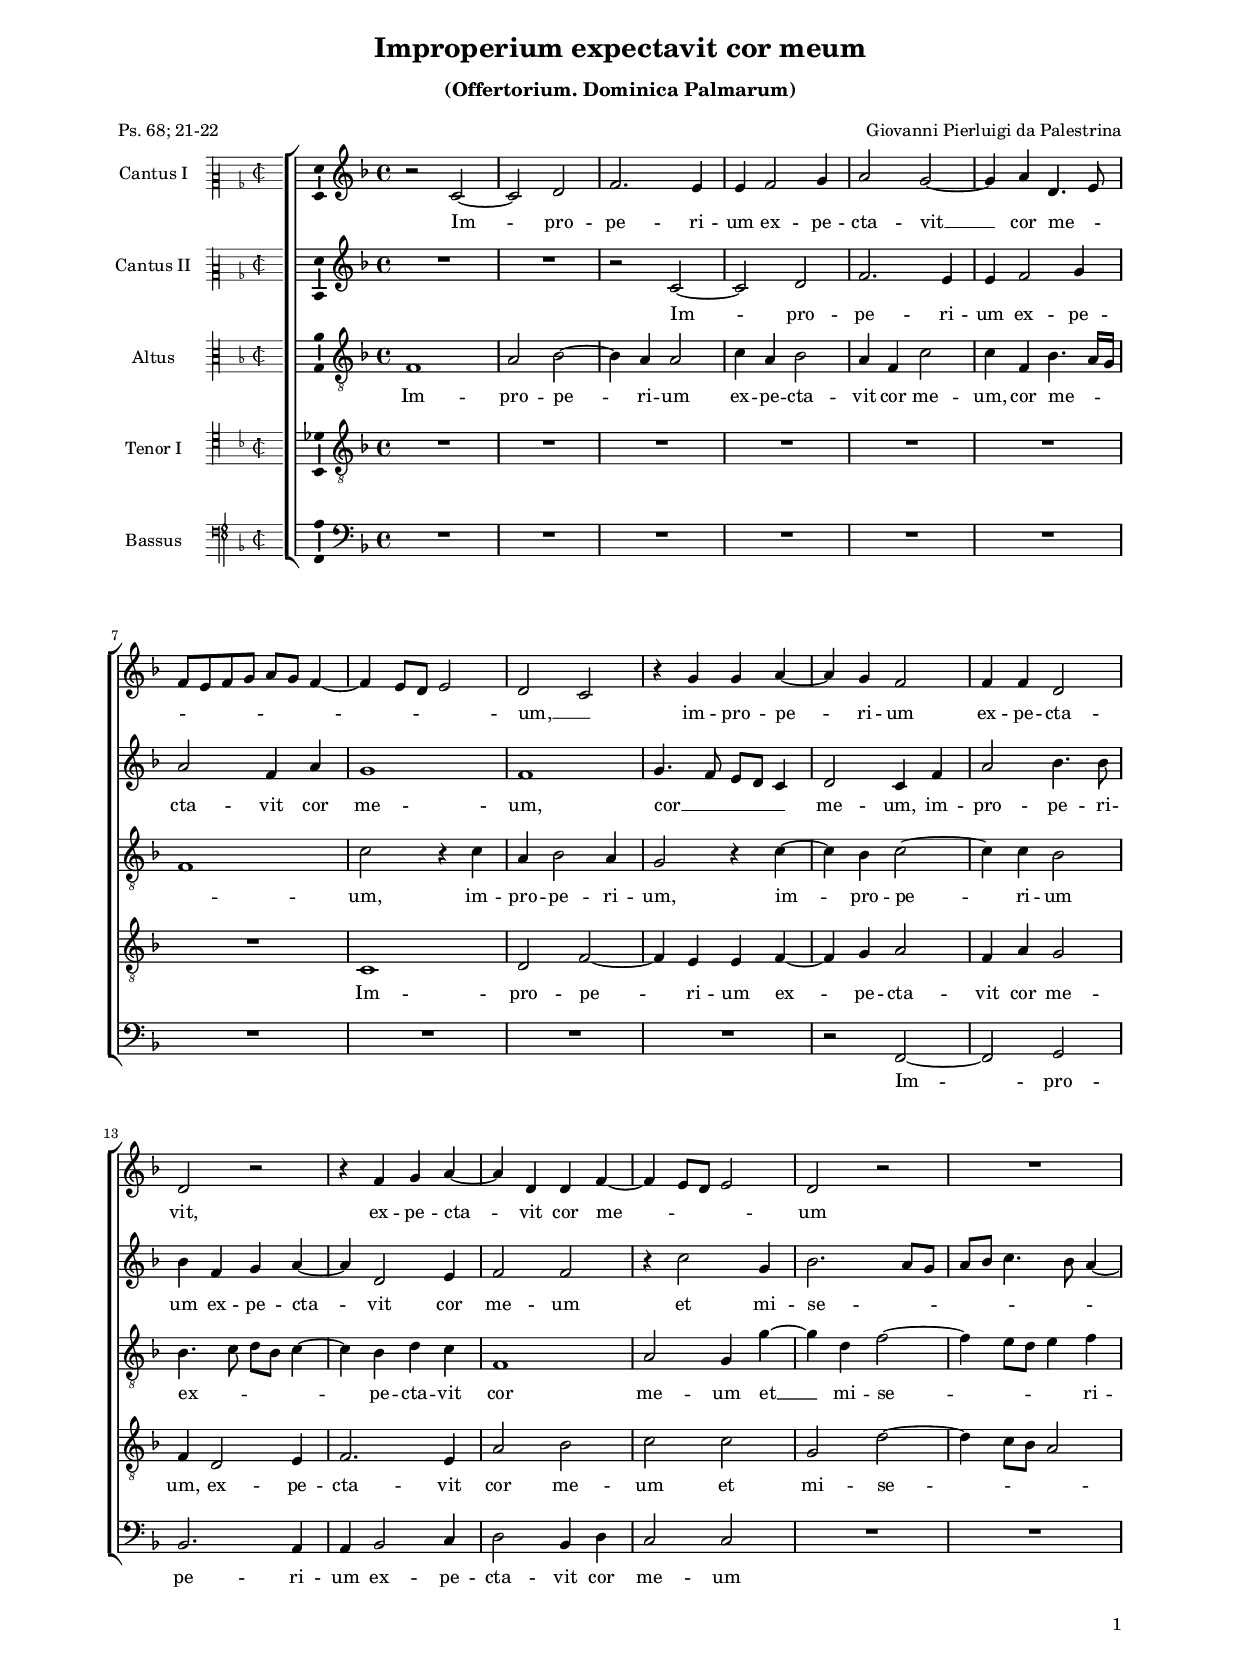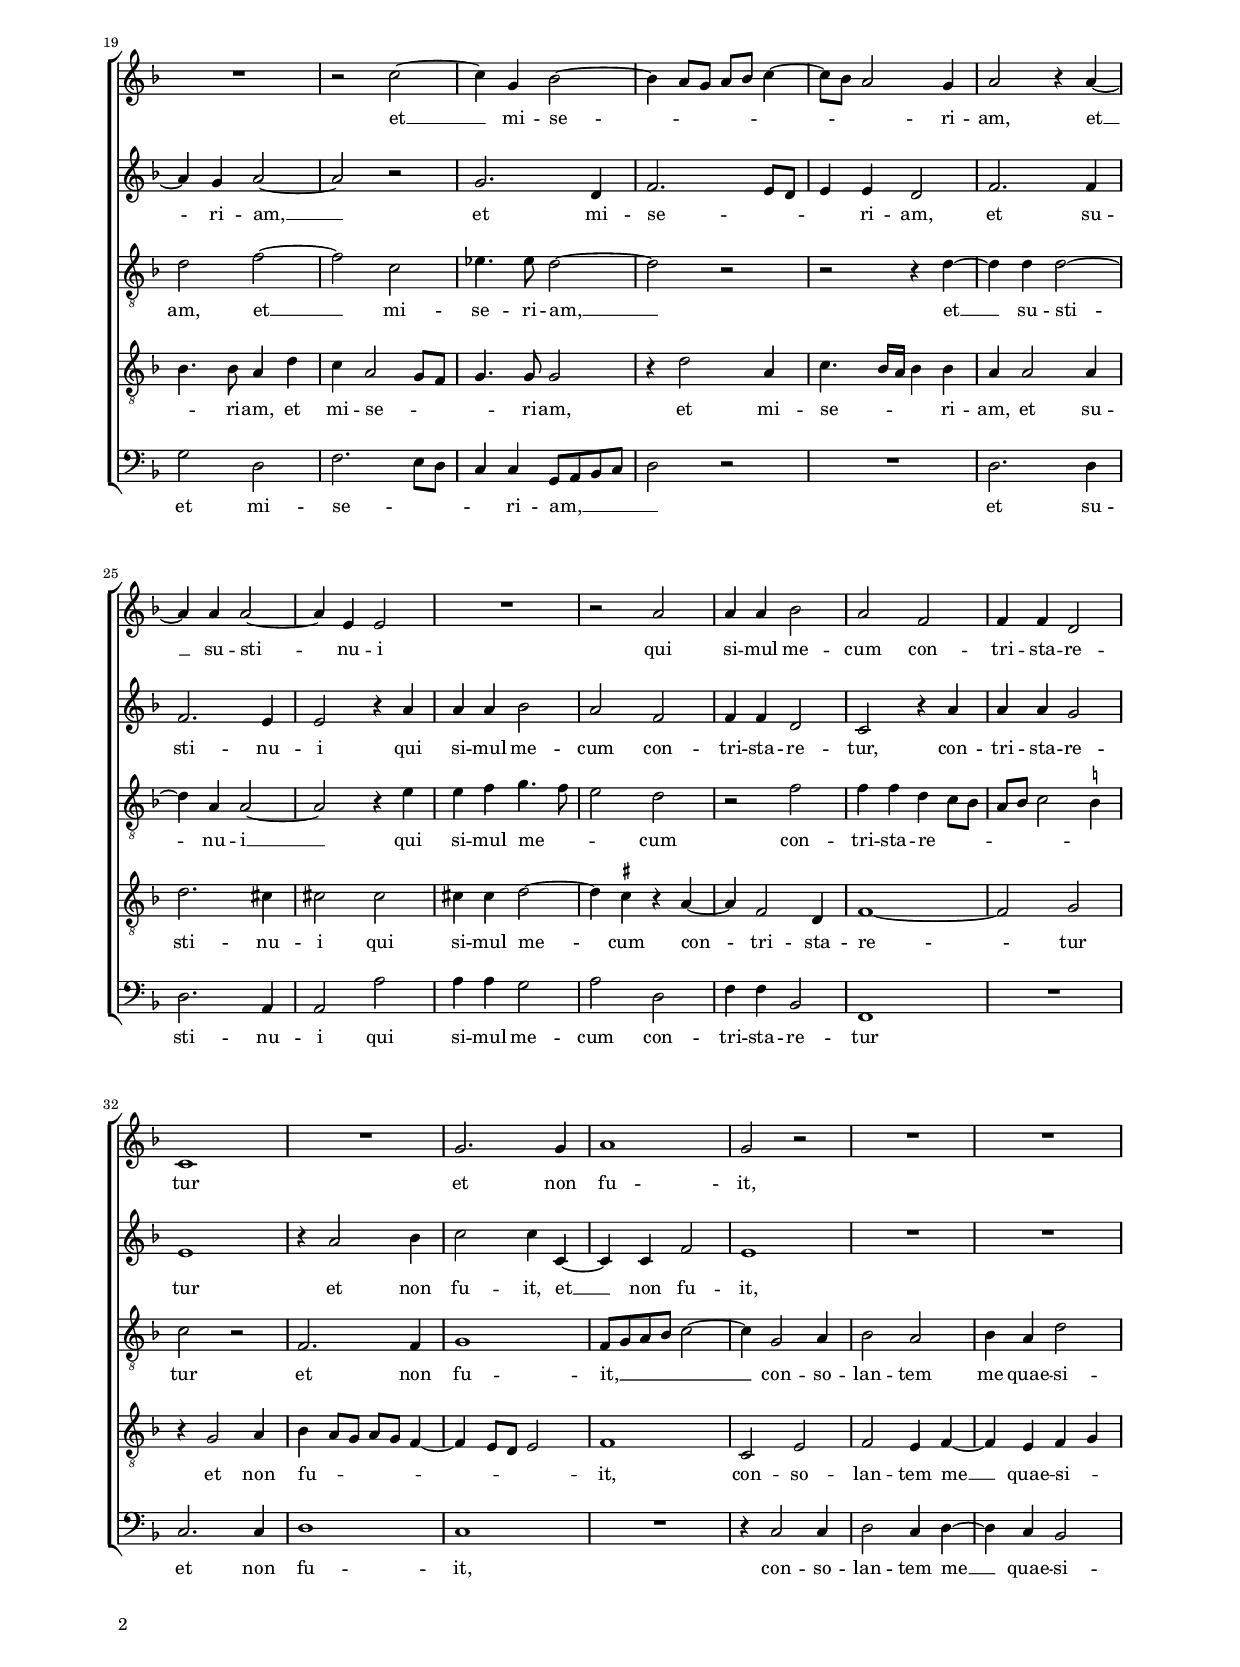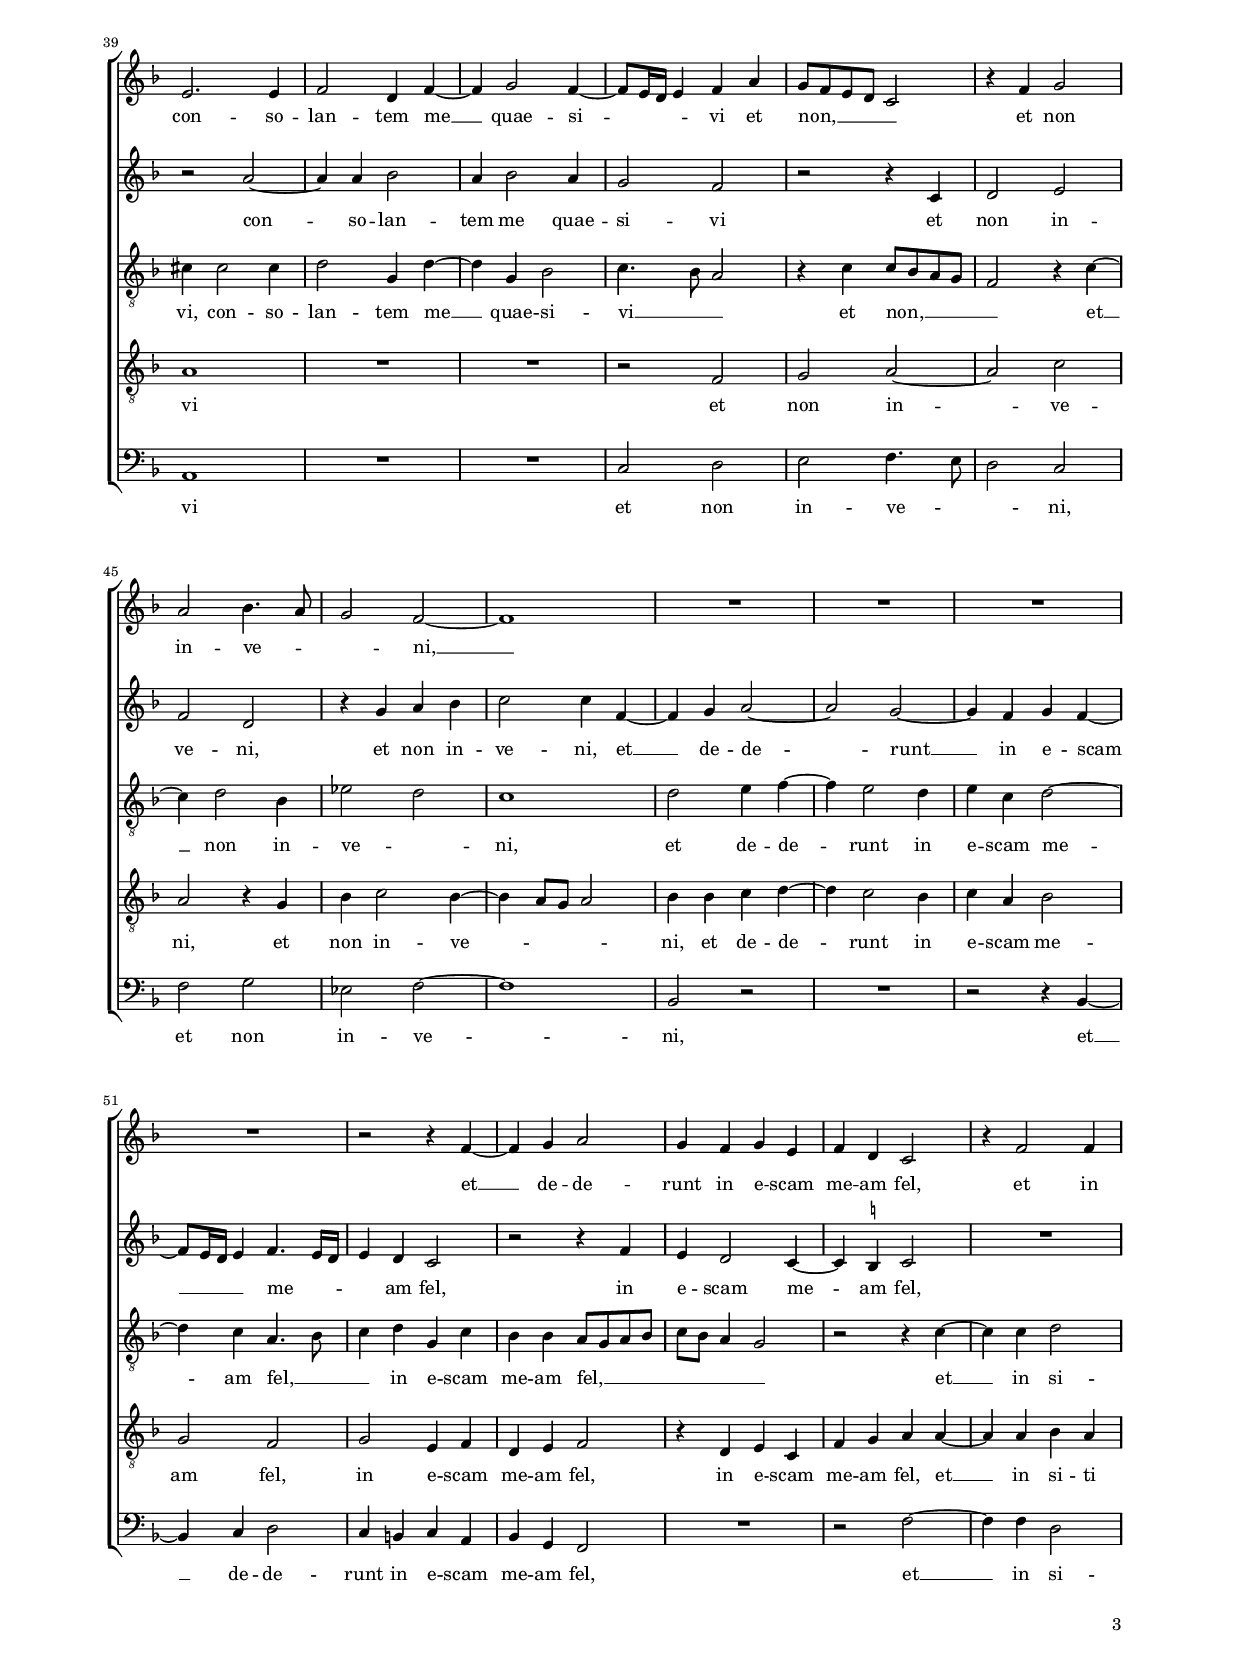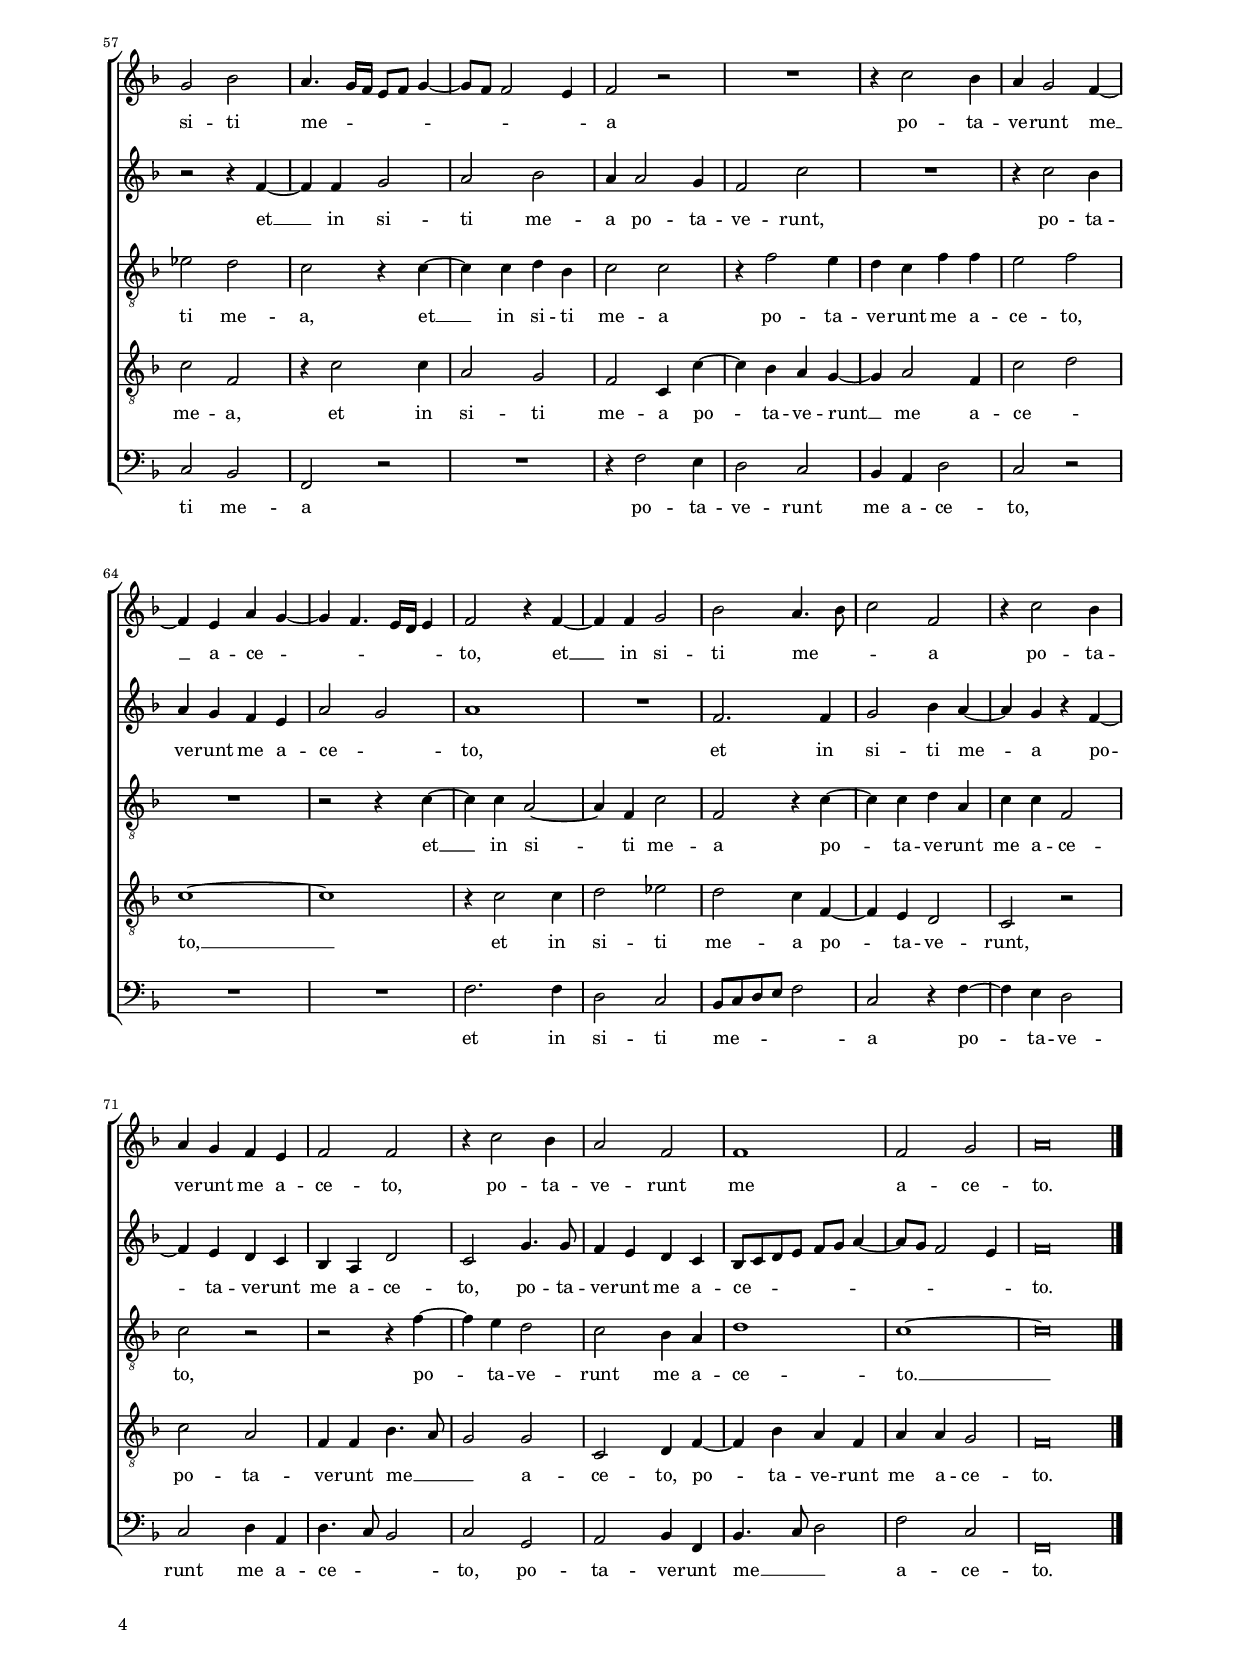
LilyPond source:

\header
{
	title="Improperium expectavit cor meum"
	subtitle=\markup { \column { \vspace #0.5 "(Offertorium. Dominica Palmarum)" \transparent "x" } }
	composer="Giovanni Pierluigi da Palestrina"
	poet="Ps. 68; 21-22"
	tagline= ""
}

\version "2.24.1"
\language deutsch
#(set-global-staff-size 15)
% #(set-default-paper-size "letter")
#(ly:set-option 'point-and-click #f)




	ficta = { \once \set suggestAccidentals = ##t }

	forget = #(define-music-function (music) (ly:music?) #{
		\accidentalStyle forget
		$music
		\accidentalStyle default
		#})

    
\paper
	{
	top-margin = 1.6 \cm
	bottom-margin = 1 \cm
	left-margin = 2 \cm
	right-margin = 2 \cm
	ragged-bottom = ##f
	ragged-last-bottom = ##f
	print-page-number = ##f
	system-system-spacing = #'((basic-distance . 17) (minimum-distance . 14) (padding . 5) (strechability . 150))
	oddFooterMarkup=\markup   \fill-line { "" \fromproperty #'page:page-number-string }
	evenFooterMarkup=\markup  \fill-line { \fromproperty #'page:page-number-string "" }
	last-bottom-spacing = #'((basic-distance . 12) (minimum-distance . 7) (padding . 4))
	systems-per-page = 3
	page-count = 4
%	min-systems-per-page = 3
	}

	
global = {
	\key f \major
	\time 4/4
	\set Score.tempoHideNote = ##t
	\tempo 4 = 100
	\skip 1*76
	\set Score.measureLength = #(ly:make-moment 2/1)
	\skip 1*2 \bar "|."
	}
    

incipitcantus = \relative c' {
    \time 2/2
    \clef "petrucci-c2"
    \key f \major
    }
    
incipitcantusVoice = <<
    \new MensuralVoice <<
        { s1 \noBreak }
        \incipitcantus
    >>
    >>
	
incipitquintus = \relative c' {
    \time 2/2
    \clef "petrucci-c2"
    \key f \major
    }
    
incipitquintusVoice = <<
    \new MensuralVoice <<
        { s1 \noBreak }
        \incipitquintus
    >>
    >>    
    
incipitaltus = \relative c' {
    \time 2/2
    \clef "petrucci-c3"
    \key f \major
    s4 \bar ""
    }
    
incipitaltusVoice = <<
    \new MensuralVoice <<
        { s1 \noBreak }
        \incipitaltus
    >>
    >>
    
incipittenor = \relative c' {
    \time 2/2
    \clef "petrucci-c4"
    \key f \major
    }
    
incipittenorVoice = <<
    \new MensuralVoice <<
        { s1 \noBreak }
        \incipittenor
    >>
    >>
    
    
incipitbassus= \relative c {
    \time 2/2
    \clef "petrucci-f4"
    \key f \major
    }
    
incipitbassusVoice = <<
    \new MensuralVoice <<
        { s1 \noBreak }
        \incipitbassus
    >>
    >>


cantus =  \relative c''
	{
	r2 c,~
	c2 d
	f2. e4
	e4 f2 g4
%5
	a2 g~ |
	g4 a d,4. e8
	f8 e f g a g f4~
	f4 e8 d e2
	d2 c
%10
	r4 g' g a~ |
	a4 g f2
	f4 f d2
	d2 r
	r4 f g a~
%15
	a4 d, d f~ |
	f4 e8 d e2
	d2 r
	R1
	R1
%20
	r2 c'~ |
	c4 g b2~
	b4 a8 g a b c4~
	c8 b a2 g4
	a2 r4 a~
%25
	a4 a a2~ |
	a4 e e2
	R1
	r2 a
	a4 a b2
%30
	a2 f |
	f4 f d2
	c1
	R1
	g'2. g4
%35
	a1 |
	g2 r
	R1
	R1
	e2. e4
%40
	f2 d4 f~ |
	f4 g2 f4~
	f8 e16 d e4 f a
	g8 f e d c2
	r4 f g2
%45
	a2 b4. a8 |
	g2 f~
	f1
	R1
	R1
%50
	R1 |
	R1
	r2 r4 f~
	f4 g a2
	g4 f g e
%55
	f4 d c2 |
	r4 f2 f4
	g2 b
	a4. g16 f e8 f g4~
	g8 f f2 e4
%60
	f2 r |
	R1
	r4 c'2 b4
	a4 g2 f4~
	f4 e a g~
%65
	g4 f4. e16 d e4 |
	f2 r4 f~
	f4 f g2
	b2 a4. b8
	c2 f,
%70
	r4 c'2 b4 |
	a4 g f e
	f2 f
	r4 c'2 b4
	a2 f
%75
	f1 |
	f2 g
	a\breve |
	}


quintus =  \relative c''
	{
	R1
	R1
	r2 c,~
	c2 d
%5
	f2. e4 |
	e4 f2 g4
	a2 f4 a
	g1
	f1
%10
	g4. f8 e8 d c4 |
	d2 c4 f
	a2 b4. b8
	b4 f g a~
	a4 d,2 e4
%15
	f2 f |
	r4 c'2 g4
	b2. a8 g
	a8 b c4. b8 a4~
	a4 g a2~
%20
	a2 r |
	g2. d4
	f2. e8 d
	e4 e d2
	f2. f4
%25
	f2. e4 |
	e2 r4 a
	a4 a b2
	a2 f
	f4 f d2
%30
	c2 r4 a' |
	a4 a g2
	e1
	r4 a2 b4
	c2 c4 c,~
%35
	c4 c f2 |
	e1
	R1
	R1
	r2 a~
%40
	a4 a b2 |
	a4 b2 a4
	g2 f
	r2 r4 c
	d2 e
%45
	f2 d |
	r4 g a b
	c2 c4 f,~
	f4 g a2~
	a2 g~
%50
	g4 f g f~ |
	f8 e16 d e4 f4. e16 d
	e4 d c2
	r2 r4 f
	e4 d2 c4~
%55
	c4 \ficta h c2 |
	R1
	r2 r4 f~
	f4 f g2
	a2 b
%60
	a4 a2 g4 |
	f2 c'
	R1
	r4 c2 b4
	a4 g f e
%65
	a2 g |
	a1
	R1
	f2. f4
	g2 b4 a~
%70
	a4 g r f~ |
	f4 e d c
	b4 a d2
	c2 g'4. g8
	f4 e d c
%75
	b8 c d e f g a4~ |
	a8 g f2 e4
	f\breve |
	}


altus =  \relative c'
	{
	f,1
	a2 b~
	b4 a a2
	c4 a b2
%5
	a4 f c'2 |
	c4 f, b4. a16 g
	f1
	c'2 r4 c
	a4 b2 a4
%10
	g2 r4 c~ |
	c4 b c2~
	c4 c b2
	b4. c8 d b c4~
	c4 b d c
%15
	f,1 |
	a2 g4 g'~
	g4 d f2~
	f4 e8 d e4 f
	d2 f~
%20
	f2 c |
	es4. es8 d2~
	d2 r
	r2 r4 d~
	d4 d d2~
%25
	d4 a a2~ |
	a2 r4 e'
	e4 f g4. f8
	e2 d
	r2 f
%30
	f4 f d c8 b |
	a8 b c2 \ficta h4
	c2 r
	f,2. f4
	g1
%35
	f8 g a b c2~ |
	c4 g2 a4
	b2 a
	b4 a d2
	cis4 cis2 cis4
%40
	d2 g,4 d'~ |
	d4 g, b2
	c4. b8 a2
	r4 c c8 b a g
	f2 r4 c'~
%45
	c4 d2 b4 |
	es2 d
	c1
	d2 e4 f~
	f4 e2 d4
%50
	e4 c d2~ |
	d4 c a4. b8
	c4 d g, c
	b4 b a8 g a b
	c8 b a4 g2
%55
	r2 r4 c~ |
	c4 c d2
	es2 d
	c2 r4 c~
	c4 c d b
%60
	c2 c |
	r4 f2 e4
	d4 c f f
	e2 f
	R1
%65
	r2 r4 c~ |
	c4 c a2~
	a4 f c'2
	f,2 r4 c'~
	c4 c d a
%70
	c4 c f,2 |
	c'2 r
	r2 r4 f~
	f4 e d2
	c2 b4 a
%75
	d1 |
	c1~
	c\breve |
	}


tenor  =  \relative c'
	{
	R1
	R1
	R1
	R1
%5
	R1 |
	R1
	R1
	c,1
	d2 f~
%10
	f4 e e f~
	f4 g a2 |
	f4 a g2
	f4 d2 e4
	f2. e4
%15
	a2 b
	c2 c |
	g2 d'~	
	d4 c8 b a2
	b4. b8 a4 d
%20
	c4 a2 g8 f |
	g4. g8 g2
	r4 d'2 a4
	c4. b16 a b4 b
	a4 a2 a4
%25
	d2. cis4 |
	cis2 cis
	cis4 cis d2~
	d4 \ficta cis r a~
	a4 f2 d4
%30
	f1~ |
	f2 g
	r4 g2 a4
	b4 a8 g a g f4~
	f4 e8 d e2
%35
	f1 |
	c2 e
	f2 e4 f~
	f4 e f g
	a1
%40
	R1 |
	R1
	r2 f
	g2 a~
	a2 c
%45
	a2 r4 g |
	b4 c2 b4~
	b4 a8 g a2
	b4 b c d~
	d4 c2 b4
%50
	c4 a b2 |
	g2 f
	g2 e4 f
	d4 e f2
	r4 d e c
%55
	f4 g a a~ |
	a4 a b a
	c2 f,
	r4 c'2 c4
	a2 g
%60
	f2 c4 c'~ |
	c4 b a g~
	g4 a2 f4
	c'2 d
	c1~
%65
	c1 |
	r4 c2 c4
	d2 es
	d2 c4 f,~
	f4 e d2
%70
	c2 r |
	c'2 a
	f4 f b4. a8
	g2 g
	c,2 d4 f~
%75
	f4 b a f |
	a4 a g2
	f\breve |
	}


bassus  =  \relative c
	{
	R1
	R1
	R1
	R1
%5
	R1 |
	R1
	R1
	R1
	R1
%10
	R1 |
	r2 f,~
	f2 g
	b2. a4
	a4 b2 c4
%15
	d2 b4 d |
	c2 c
	R1
	R1
	g'2 d
%20
	f2. e8 d |
	c4 c g8 a b c
	d2 r
	R1
	d2. d4
%25
	d2. a4 |
	a2 a'
	a4 a g2
	a2 d,
	f4 f b,2
%30
	f1 |
	R1
	c'2. c4
	d1
	c1
%35
	R1 |
	r4 c2 c4
	d2 c4 d~
	d4 c b2
	a1
%40
	R1 |
	R1
	c2 d
	e2 f4. e8
	d2 c
%45
	f2 g |
	es2 f~
	f1
	b,2 r
	R1
%50
	r2 r4 b~ |
	b4 c d2
	c4 h c a
	b4 g f2
	R1
%55
	r2 f'~ |
	f4 f d2
	c2 b
	f2 r
	R1
%60
	r4 f'2 e4 |
	d2 c
	b4 a d2
	c2 r
	R1
%65
	R1 |
	f2. f4
	d2 c
	b8 c d e f2
	c2 r4 f~
%70
	f4 e d2 |
	c2 d4 a
	d4. c8 b2
	c2 g
	a2 b4 f
%75
	b4. c8 d2 |
	f2 c
	f,\breve |
	}


lyricscantus = \lyricmode {
	Im -- pro -- pe -- ri -- um ex -- pe -- cta -- vit __ cor me -- _ _ _ _ _ _ _ _ _ _ _ um, __ _
	im -- pro -- pe -- ri -- um ex -- pe -- cta -- vit,
	ex -- pe -- cta -- vit cor me -- _ _ _ um
	et __ mi -- se -- _ _ _ _ _ _ _ ri -- am,
	et __ su -- sti -- nu -- i qui si -- mul me -- cum con -- tri -- sta -- re -- tur
	et non fu -- it,
	con -- so -- lan -- tem me __ quae -- si -- _ _ _ vi et non, __ _ _ _ _
	et non in -- ve -- _ _ ni, __
	et __ de -- de -- runt in e -- scam me -- am fel,
	et in si -- ti me -- _ _ _ _ _ _ _ _ a po -- ta -- ve -- runt me __ a -- ce -- _ _ _ _ _ to,
	et __ in si -- ti me -- _ _ a po -- ta -- ve -- runt me a -- ce -- to,
	po -- ta -- ve -- runt me a -- ce -- to.
	}


lyricsquintus = \lyricmode {
	Im -- pro -- pe -- ri -- um ex -- pe -- cta -- vit cor me -- um,
	cor __ _ _ _ _ me -- um,
	im -- pro -- pe -- ri -- um ex -- pe -- cta -- vit cor me -- um
	et mi -- se -- _ _ _ _ _ _ _ ri -- am, __
	et mi -- se -- _ _ _ ri -- am,
	et su -- sti -- nu -- i qui si -- mul me -- cum con -- tri -- sta -- re -- tur,
	con -- tri -- sta -- re -- tur
	et non fu -- it,
	et __ non fu -- it,
	con -- so -- lan -- tem me quae -- si -- vi et non in -- ve -- ni,
	et non in -- ve -- ni,
	et __ de -- de -- runt __ in e -- scam __ _ _ _ me -- _ _ _ am fel,
	in e -- scam me -- am fel,
	et __ in si -- ti me -- a po -- ta -- ve -- runt,
	po -- ta -- ve -- runt me a -- ce -- _ to,
	et in si -- ti me -- a po -- ta -- ve -- runt me a -- ce -- to,
	po -- ta -- ve -- runt me a -- ce -- _ _ _ _ _ _ _ _ _ to.
	}


lyricsaltus = \lyricmode {
	Im -- pro -- pe -- ri -- um ex -- pe -- cta -- vit cor me -- um,
	cor me -- _ _ _ um,
	im -- pro -- pe -- ri -- um,
	im -- pro -- pe -- ri -- um ex -- _ _ _ _ pe -- cta -- vit cor me -- um
	et __ mi -- se -- _ _ _ ri -- am,
	et __ mi -- se -- ri -- am, __
	et __ su -- sti -- nu -- i __ qui si -- mul me -- _ _ cum con -- tri -- sta -- re -- _ _ _ _ _ _ tur
	et non fu -- it, __ _ _ _ _
	con -- so -- lan -- tem me quae -- si -- vi,
	con -- so -- lan -- tem me __ quae -- si -- vi __ _ _ et non, __ _ _ _ _
	et __ non in -- ve -- _ ni,
	et de -- de -- runt in e -- scam me -- am fel, __ _ _ 
	in e -- scam me -- am fel, __ _ _ _ _ _ _ _ 
	et __ in si -- ti me -- a,
	et __ in si -- ti me -- a po -- ta -- ve -- runt me a -- ce -- to,
	et __ in si -- ti me -- a po -- ta -- ve -- runt me a -- ce -- to,
	po -- ta -- ve -- runt me a -- ce -- to. __
	}


lyricstenor = \lyricmode {
	Im -- pro -- pe -- ri -- um ex -- pe -- cta -- vit cor me -- um,
	ex -- pe -- cta -- vit cor me -- um
	et mi -- se -- _ _ _ _ ri -- am,
	et mi -- se -- _ _ _ ri -- am,
	et mi -- se -- _ _ _ ri -- am,
	et su -- sti -- nu -- i qui si -- mul me -- cum con -- tri -- sta -- re -- tur
	et non fu -- _ _ _ _ _ _ _ _ it,
	con -- so -- lan -- tem me __ quae -- si -- _ vi et non in -- ve -- ni,
	et non in -- ve -- _ _ _ ni,
	et de -- de -- runt in e -- scam me -- am fel,
	in e -- scam me -- am fel,
	in e -- scam me -- am fel,
	et __ in si -- ti me -- a,
	et in si -- ti me -- a po -- ta -- ve -- runt __ me a -- ce -- _ to, __
	et in si -- ti me -- a po -- ta -- ve -- runt,
	po -- ta -- ve -- runt me __ _ _ a -- ce -- to,
	po -- ta -- ve -- runt me a -- ce -- to.
	}


lyricsbassus = \lyricmode {
	Im -- pro -- pe -- ri -- um ex -- pe -- cta -- vit cor me -- um
	et mi -- se -- _ _ _ ri -- am, __ _ _ _ _
	et su -- sti -- nu -- i qui si -- mul me -- cum con -- tri -- sta -- re -- tur
	et non fu -- it,
	con -- so -- lan -- tem me __ quae -- si -- vi et non in -- ve -- _ _ ni,
	et non in -- ve -- ni,
	et __ de -- de -- runt in e -- scam me -- am fel,
	et __ in si -- ti me -- a po -- ta -- ve -- runt me a -- ce -- to,
	et in si -- ti me -- _ _ _ _ a po -- ta -- ve -- runt me a -- ce -- _ _ to,
	po -- ta -- ve -- runt me __ _ _ a -- ce -- to.
	}


\score
{  
	\transpose c c {
	\new ChoirStaff \with { \override StaffGrouper.staff-staff-spacing.basic-distance = #12 }
	<<

	\new Staff << \global
	\new Voice="v1" {
		\set Staff.instrumentName="Cantus I"
		\incipit \incipitcantusVoice
%		\set Staff.instrumentName= "S"
		\set Staff.midiInstrument = "reed organ"
		\clef violin
		\cantus }
	\new Lyrics \lyricsto "v1" {\lyricscantus }
	>>


	\new Staff << \global
	\new Voice="v5" {
		\set Staff.instrumentName="Cantus II"
		\incipit \incipitquintusVoice
%		\set Staff.instrumentName= "Q"
		\set Staff.midiInstrument = "reed organ"
		\clef violin
		\quintus}
	\new Lyrics \lyricsto "v5" {\lyricsquintus }
	>>


	\new Staff << \global
	\new Voice="v2" {
		\set Staff.instrumentName="Altus"
		\incipit \incipitaltusVoice
%		\set Staff.instrumentName= "A"
		\set Staff.midiInstrument = "reed organ"
		\clef "G_8" % violin
		\altus}
	\new Lyrics \lyricsto "v2" {\lyricsaltus }
	>>


	\new Staff << \global
	\new Voice="v3" {
		\set Staff.instrumentName="Tenor I"
		\incipit \incipittenorVoice
%		\set Staff.instrumentName= "T"
		\set Staff.midiInstrument = "reed organ"
		\clef "G_8"
		\tenor }
	\new Lyrics \lyricsto "v3" {\lyricstenor }
	>>


	\new Staff << \global
	\new Voice="v4" {
		\set Staff.instrumentName="Bassus"
		\incipit \incipitbassusVoice
%		\set Staff.instrumentName= "B"
		\set Staff.midiInstrument = "reed organ"
		\clef bass 
		\bassus }
	\new Lyrics \lyricsto "v4" {\lyricsbassus}
	>>

	>>
	} % transpose

	\layout
	{
	indent = 3\cm
    incipit-width = 1.3 \cm
	\context { \Lyrics \override VerticalAxisGroup.nonstaff-relatedstaff-spacing.padding = #1.4 }
%	\context { \Lyrics \override LyricText.font-size = #1 }
	\context { \Staff \override TimeSignature.break-visibility = #end-of-line-invisible }
	\context { \Staff \consists Ambitus_engraver }
	\context { \Score \override BarNumber.padding = #2 }
	\context { \Voice \override NoteHead.style = #'baroque }
	}

\midi
	{    	
	}

}


% EOF
